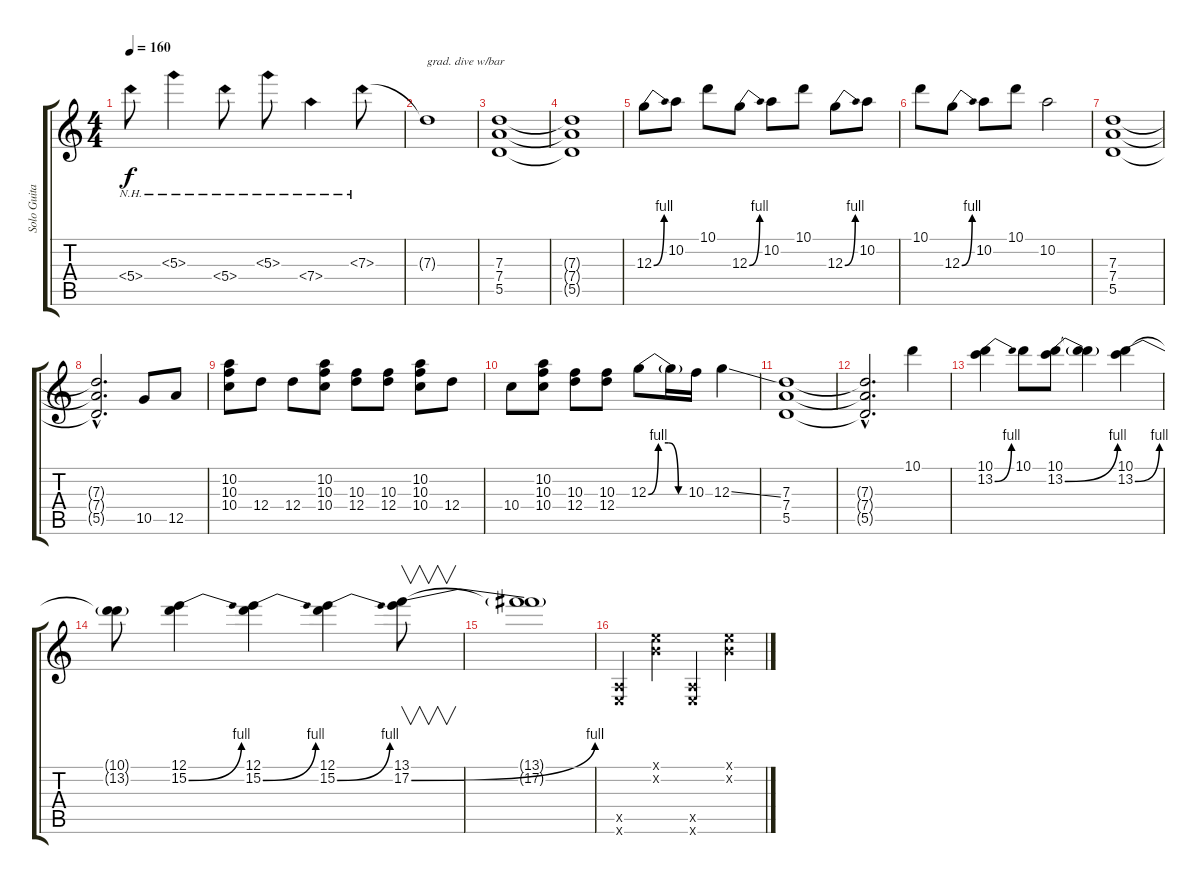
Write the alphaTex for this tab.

\track ("Solo Guitar" "Solo Guita") {instrument distortionguitar}
\staff {score tabs}
\tuning (E4 B3 G3 D3 A2 E2) {hide}
\ts (4 4)
\tempo 160
\clef g2
\ks c
5.4{nh}.8{dy f} 5.3{nh}.4 5.4{nh}.8 5.3{nh}.8 7.4{nh}.4 7.3{nh}.8 |
7.3{t}.1{txt "grad. dive w/bar"} |
(7.3 7.4 5.5).1 |
(7.3{t} 7.4{t} 5.5{t}).1 |
12.3{be (bend 0 0 60 4)}.8 10.2.8 10.1.8 12.3{be (bend 0 0 60 4)}.8 10.2.8 10.1.8 12.3{be (bend 0 0 60 4)}.8 10.2.8 |
10.1.8 12.3{be (bend 0 0 60 4)}.8 10.2.8 10.1.8 10.2.2 |
(7.3 7.4 5.5).1 |
(7.3{hac t} 7.4{hac t} 5.5{hac t}).2{d} 10.5.8 12.5.8 |
(10.2 10.3 10.4).8 12.4.8 12.4.8 (10.2 10.3 10.4).8 (10.3 12.4).8 (10.3 12.4).8 (10.2 10.3 10.4).8 12.4.8 |
10.4.8 (10.2 10.3 10.4).8 (10.3 12.4).8 (10.3 12.4).8 12.3{be (custom 0 0 15 4 30 4 45 0 60 0)}.8 12.3{t}.16 10.3.16 12.3{ss}.4 |
(7.3 7.4 5.5).1 |
(7.3{hac t} 7.4{hac t} 5.5{hac t}).2{d} 10.1.4 |
(10.1 13.2{be (bend 0 0 60 4)}).4 10.1.8 (10.1 13.2{be (bend 0 0 60 4)}).8 (10.1{t} 13.2{t}).4 (10.1 13.2{be (bend 0 0 60 4)}).4 |
(10.1{t} 13.2{t}).8 (12.1 15.2{be (bend 0 0 60 4)}).4 (12.1 15.2{be (bend 0 0 60 4)}).4 (12.1 15.2{be (bend 0 0 60 4)}).4 (13.1 17.2{be (bend 0 0 60 4)}).8{v} |
(13.1{t} 17.2{t}).1 |
(0.5{x} 0.6{x}).4 (0.1{x} 0.2{x}).4 (0.5{x} 0.6{x}).4 (0.1{x} 0.2{x}).4
